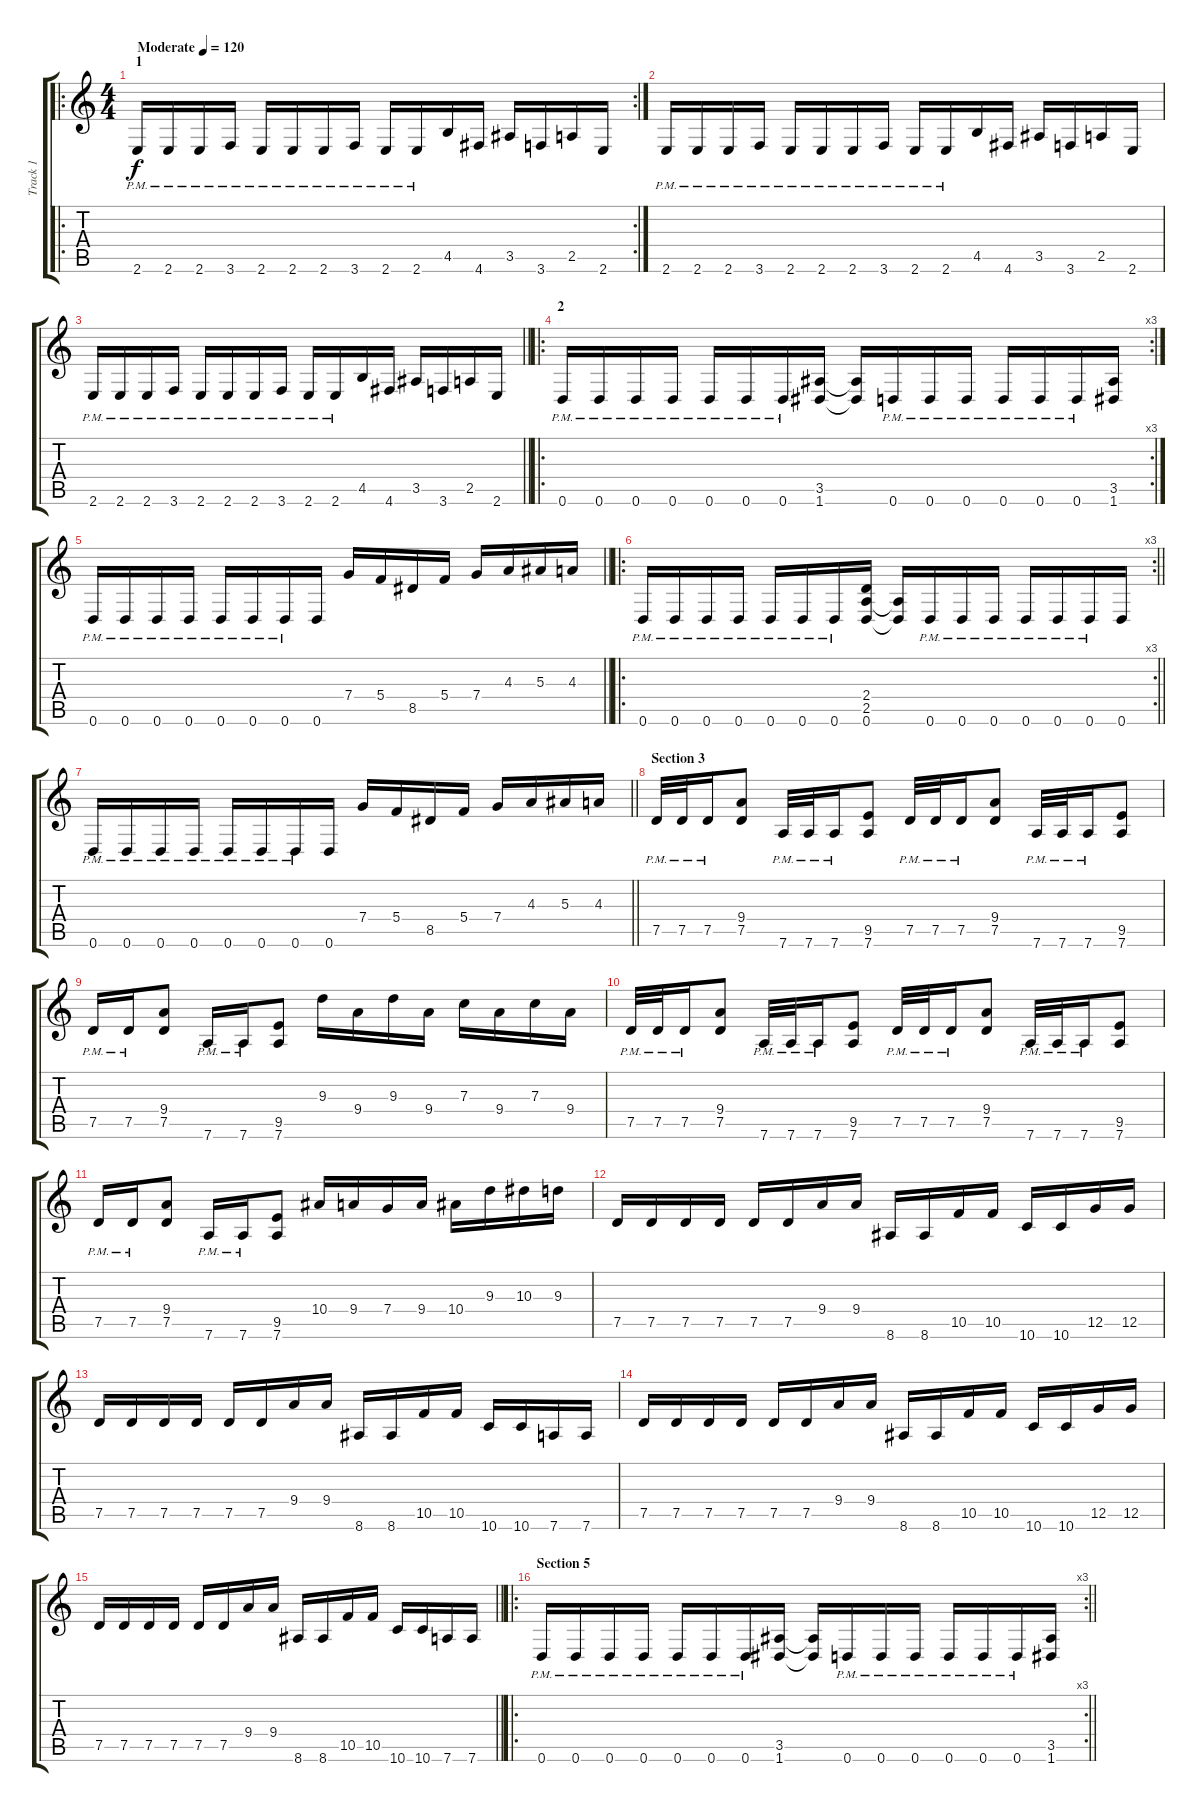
\track ("Track 1" "Track 1") {instrument distortionguitar}
\staff {score tabs}
\tuning (D4 A3 F3 C3 G2 D2) {hide}
\ro
\rc 2
\ts (4 4)
\section ("" " 1")
\tempo (120 "Moderate")
\clef g2
\ks c
2.6{pm}.16{dy f instrument distortionguitar} 2.6{pm}.16 2.6{pm}.16 3.6{pm}.16 2.6{pm}.16 2.6{pm}.16 2.6{pm}.16 3.6{pm}.16 2.6{pm}.16 2.6{pm}.16 4.5.16 4.6.16 3.5.16 3.6.16 2.5.16 2.6.16 |
2.6{pm}.16 2.6{pm}.16 2.6{pm}.16 3.6{pm}.16 2.6{pm}.16 2.6{pm}.16 2.6{pm}.16 3.6{pm}.16 2.6{pm}.16 2.6{pm}.16 4.5.16 4.6.16 3.5.16 3.6.16 2.5.16 2.6.16 |
\barLineRight lightlight
2.6{pm}.16 2.6{pm}.16 2.6{pm}.16 3.6{pm}.16 2.6{pm}.16 2.6{pm}.16 2.6{pm}.16 3.6{pm}.16 2.6{pm}.16 2.6{pm}.16 4.5.16 4.6.16 3.5.16 3.6.16 2.5.16 2.6.16 |
\ro
\rc 3
\section ("" "2")
0.6{pm}.16 0.6{pm}.16 0.6{pm}.16 0.6{pm}.16 0.6{pm}.16 0.6{pm}.16 0.6{pm}.16 (3.5 1.6).16 (3.5{t} 1.6{t}).16 0.6{pm}.16 0.6{pm}.16 0.6{pm}.16 0.6{pm}.16 0.6{pm}.16 0.6{pm}.16 (3.5 1.6).16 |
\barLineRight lightlight
0.6{pm}.16 0.6{pm}.16 0.6{pm}.16 0.6{pm}.16 0.6{pm}.16 0.6{pm}.16 0.6{pm}.16 0.6.16 7.4.16 5.4.16 8.5.16 5.4.16 7.4.16 4.3.16 5.3.16 4.3.16 |
\ro
\rc 3
\barLineRight lightlight
0.6{pm}.16 0.6{pm}.16 0.6{pm}.16 0.6{pm}.16 0.6{pm}.16 0.6{pm}.16 0.6{pm}.16 (2.4 2.5 0.6).16 (2.5{t} 0.6{t}).16 0.6{pm}.16 0.6{pm}.16 0.6{pm}.16 0.6{pm}.16 0.6{pm}.16 0.6{pm}.16 0.6.16 |
\barLineRight lightlight
0.6{pm}.16 0.6{pm}.16 0.6{pm}.16 0.6{pm}.16 0.6{pm}.16 0.6{pm}.16 0.6{pm}.16 0.6.16 7.4.16 5.4.16 8.5.16 5.4.16 7.4.16 4.3.16 5.3.16 4.3.16 |
\section ("" "Section 3")
7.5{pm}.32 7.5{pm}.32 7.5{pm}.16 (9.4 7.5).8 7.6{pm}.32 7.6{pm}.32 7.6{pm}.16 (9.5 7.6).8 7.5{pm}.32 7.5{pm}.32 7.5{pm}.16 (9.4 7.5).8 7.6{pm}.32 7.6{pm}.32 7.6{pm}.16 (9.5 7.6).8 |
7.5{pm}.16 7.5{pm}.16 (9.4 7.5).8 7.6{pm}.16 7.6{pm}.16 (9.5 7.6).8 9.3.16 9.4.16 9.3.16 9.4.16 7.3.16 9.4.16 7.3.16 9.4.16 |
7.5{pm}.32 7.5{pm}.32 7.5{pm}.16 (9.4 7.5).8 7.6{pm}.32 7.6{pm}.32 7.6{pm}.16 (9.5 7.6).8 7.5{pm}.32 7.5{pm}.32 7.5{pm}.16 (9.4 7.5).8 7.6{pm}.32 7.6{pm}.32 7.6{pm}.16 (9.5 7.6).8 |
7.5{pm}.16 7.5{pm}.16 (9.4 7.5).8 7.6{pm}.16 7.6{pm}.16 (9.5 7.6).8 10.4.16 9.4.16 7.4.16 9.4.16 10.4.16 9.3.16 10.3.16 9.3.16 |
7.5.16 7.5.16 7.5.16 7.5.16 7.5.16 7.5.16 9.4.16 9.4.16 8.6.16 8.6.16 10.5.16 10.5.16 10.6.16 10.6.16 12.5.16 12.5.16 |
7.5.16 7.5.16 7.5.16 7.5.16 7.5.16 7.5.16 9.4.16 9.4.16 8.6.16 8.6.16 10.5.16 10.5.16 10.6.16 10.6.16 7.6.16 7.6.16 |
7.5.16 7.5.16 7.5.16 7.5.16 7.5.16 7.5.16 9.4.16 9.4.16 8.6.16 8.6.16 10.5.16 10.5.16 10.6.16 10.6.16 12.5.16 12.5.16 |
\barLineRight lightlight
7.5.16 7.5.16 7.5.16 7.5.16 7.5.16 7.5.16 9.4.16 9.4.16 8.6.16 8.6.16 10.5.16 10.5.16 10.6.16 10.6.16 7.6.16 7.6.16 |
\ro
\rc 3
\section ("" "Section 5")
\barLineRight lightlight
0.6{pm}.16 0.6{pm}.16 0.6{pm}.16 0.6{pm}.16 0.6{pm}.16 0.6{pm}.16 0.6{pm}.16 (3.5 1.6).16 (3.5{t} 1.6{t}).16 0.6{pm}.16 0.6{pm}.16 0.6{pm}.16 0.6{pm}.16 0.6{pm}.16 0.6{pm}.16 (3.5 1.6).16
